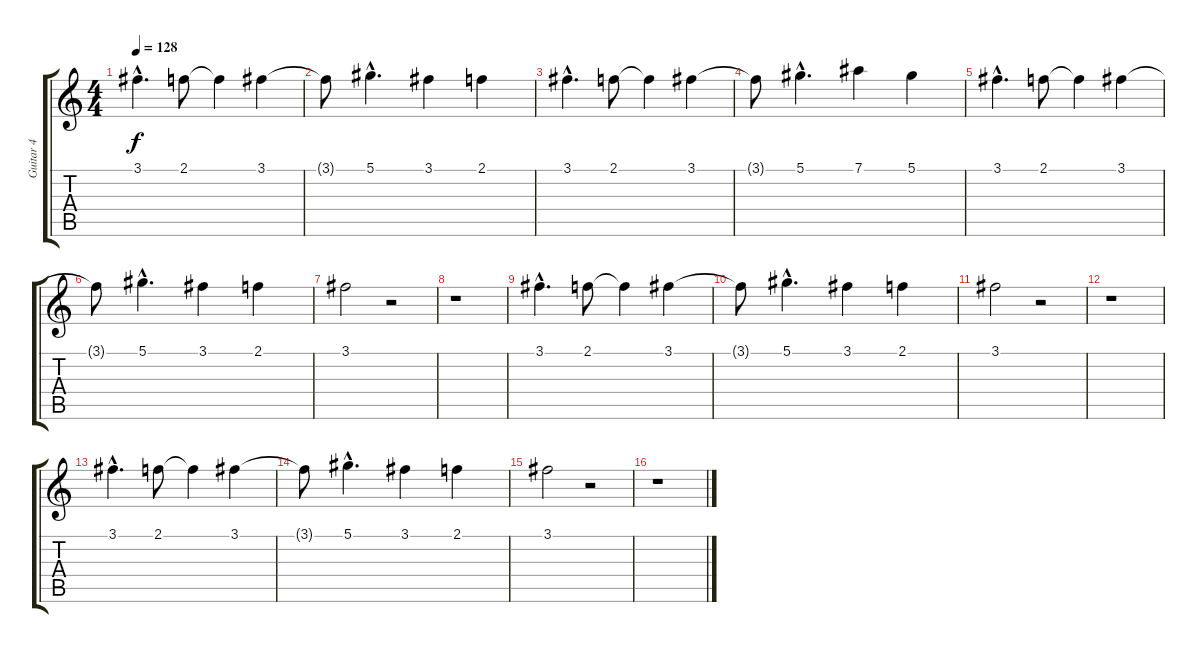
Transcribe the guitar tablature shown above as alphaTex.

\track ("Guitar 4" "Guitar 4") {instrument acousticguitarsteel}
\staff {score tabs}
\tuning (Eb4 Bb3 Gb3 Db3 Ab2 Eb2) {hide}
\ts (4 4)
\tempo 128
\clef g2
\ks c
3.1{hac}.4{d dy f instrument acousticguitarsteel} 2.1.8 2.1{t}.4 3.1.4 |
3.1{t}.8 5.1{hac}.4{d} 3.1.4 2.1.4 |
3.1{hac}.4{d} 2.1.8 2.1{t}.4 3.1.4 |
3.1{t}.8 5.1{hac}.4{d} 7.1.4 5.1.4 |
3.1{hac}.4{d} 2.1.8 2.1{t}.4 3.1.4 |
3.1{t}.8 5.1{hac}.4{d} 3.1.4 2.1.4 |
3.1.2 r.2 |
r.1 |
3.1{hac}.4{d} 2.1.8 2.1{t}.4 3.1.4 |
3.1{t}.8 5.1{hac}.4{d} 3.1.4 2.1.4 |
3.1.2 r.2 |
r.1 |
3.1{hac}.4{d} 2.1.8 2.1{t}.4 3.1.4 |
3.1{t}.8 5.1{hac}.4{d} 3.1.4 2.1.4 |
3.1.2 r.2 |
r.1
